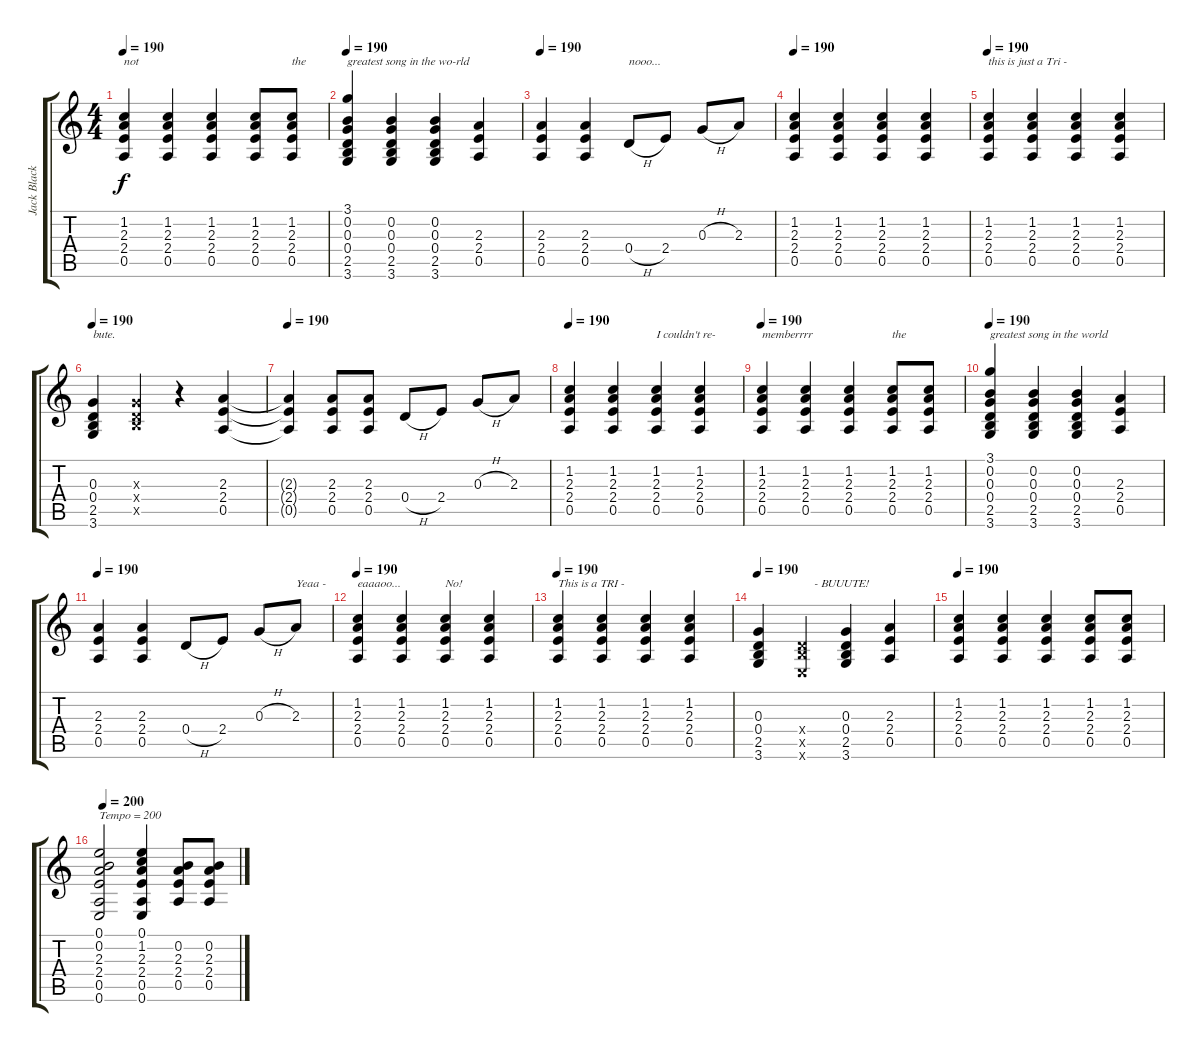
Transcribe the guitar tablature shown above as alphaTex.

\track ("Jack Black/Kyle Gass/Ken Andrews" "Jack Black") {instrument acousticguitarsteel}
\staff {score tabs}
\tuning (E4 B3 G3 D3 A2 E2) {hide}
\ts (4 4)
\tempo 190
\clef g2
\ks c
(1.2 2.3 2.4 0.5).4{txt "not" dy f} (1.2 2.3 2.4 0.5).4 (1.2 2.3 2.4 0.5).4 (1.2 2.3 2.4 0.5).8 (1.2 2.3 2.4 0.5).8{txt "the"} |
\tempo 190
(3.1 0.2 0.3 0.4 2.5 3.6).4{txt "greatest song in the wo-rld"} (0.2 0.3 0.4 2.5 3.6).4 (0.2 0.3 0.4 2.5 3.6).4 (2.3 2.4 0.5).4 |
\tempo 190
(2.3 2.4 0.5).4 (2.3 2.4 0.5).4 0.4{h}.8{txt "nooo..."} 2.4.8 0.3{h}.8 2.3.8 |
\tempo 190
(1.2 2.3 2.4 0.5).4 (1.2 2.3 2.4 0.5).4 (1.2 2.3 2.4 0.5).4 (1.2 2.3 2.4 0.5).4 |
\tempo 190
(1.2 2.3 2.4 0.5).4{txt "this is just a Tri -"} (1.2 2.3 2.4 0.5).4 (1.2 2.3 2.4 0.5).4 (1.2 2.3 2.4 0.5).4 |
\tempo 190
(0.3 0.4 2.5 3.6).4{txt "bute."} (0.3{x} 0.4{x} 2.5{x}).4 r.4 (2.3 2.4 0.5).4 |
\tempo 190
(2.3{t} 2.4{t} 0.5{t}).4 (2.3 2.4 0.5).8 (2.3 2.4 0.5).8 0.4{h}.8 2.4.8 0.3{h}.8 2.3.8 |
\tempo 190
(1.2 2.3 2.4 0.5).4 (1.2 2.3 2.4 0.5).4 (1.2 2.3 2.4 0.5).4{txt "I couldn't re-"} (1.2 2.3 2.4 0.5).4 |
\tempo 190
(1.2 2.3 2.4 0.5).4{txt "memberrrr"} (1.2 2.3 2.4 0.5).4 (1.2 2.3 2.4 0.5).4 (1.2 2.3 2.4 0.5).8{txt "the"} (1.2 2.3 2.4 0.5).8 |
\tempo 190
(3.1 0.2 0.3 0.4 2.5 3.6).4{txt "greatest song in the world"} (0.2 0.3 0.4 2.5 3.6).4 (0.2 0.3 0.4 2.5 3.6).4 (2.3 2.4 0.5).4 |
\tempo 190
(2.3 2.4 0.5).4 (2.3 2.4 0.5).4 0.4{h}.8 2.4.8 0.3{h}.8 2.3.8{txt "Yeaa - "} |
\tempo 190
(1.2 2.3 2.4 0.5).4{txt "eaaaoo..."} (1.2 2.3 2.4 0.5).4 (1.2 2.3 2.4 0.5).4{txt "No!"} (1.2 2.3 2.4 0.5).4 |
\tempo 190
(1.2 2.3 2.4 0.5).4{txt "This is a TRI -"} (1.2 2.3 2.4 0.5).4 (1.2 2.3 2.4 0.5).4 (1.2 2.3 2.4 0.5).4 |
\tempo 190
(0.3 0.4 2.5 3.6).4 (0.4{x} 2.5{x} 0.6{x}).4{txt "    - BUUUTE!"} (0.3 0.4 2.5 3.6).4 (2.3 2.4 0.5).4 |
\tempo 190
(1.2 2.3 2.4 0.5).4 (1.2 2.3 2.4 0.5).4 (1.2 2.3 2.4 0.5).4 (1.2 2.3 2.4 0.5).8 (1.2 2.3 2.4 0.5).8 |
\tempo 200
(0.1 0.2 2.3 2.4 0.5 0.6).2{txt "Tempo = 200"} (0.1 1.2 2.3 2.4 0.5 0.6).4 (0.2 2.3 2.4 0.5).8 (0.2 2.3 2.4 0.5).8
